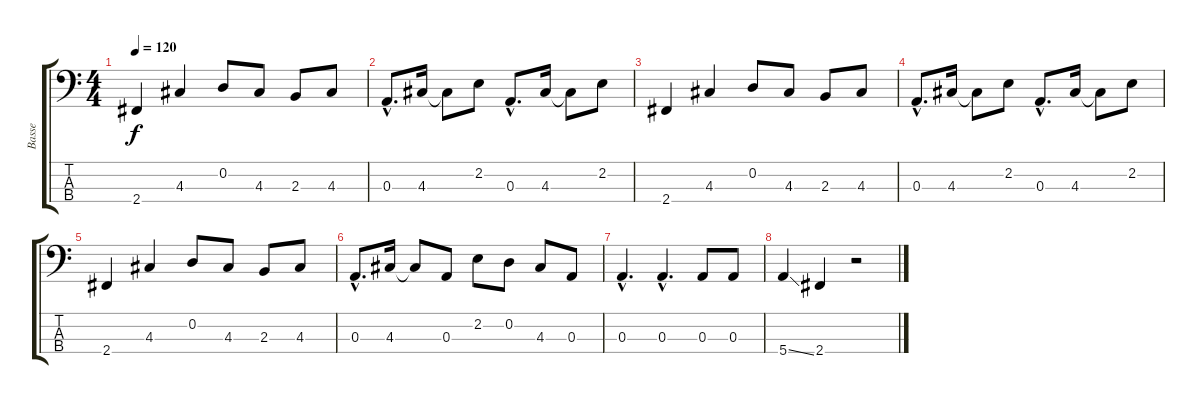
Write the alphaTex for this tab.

\track ("Basse" "Basse") {instrument acousticbass}
\staff {score tabs}
\tuning (G2 D2 A1 E1) {hide}
\ts (4 4)
\tempo 120
\clef f4
\ks c
2.4.4{dy f} 4.3.4 0.2.8 4.3.8 2.3.8 4.3.8 |
0.3{hac}.8{d} 4.3.16 4.3{t}.8 2.2.8 0.3{hac}.8{d} 4.3.16 4.3{t}.8 2.2.8 |
2.4.4 4.3.4 0.2.8 4.3.8 2.3.8 4.3.8 |
0.3{hac}.8{d} 4.3.16 4.3{t}.8 2.2.8 0.3{hac}.8{d} 4.3.16 4.3{t}.8 2.2.8 |
2.4.4 4.3.4 0.2.8 4.3.8 2.3.8 4.3.8 |
0.3{hac}.8{d} 4.3.16 4.3{t}.8 0.3.8 2.2.8 0.2.8 4.3.8 0.3.8 |
0.3{hac}.4{d} 0.3{hac}.4{d} 0.3.8 0.3.8 |
5.4{ss}.4 2.4.4 r.2
